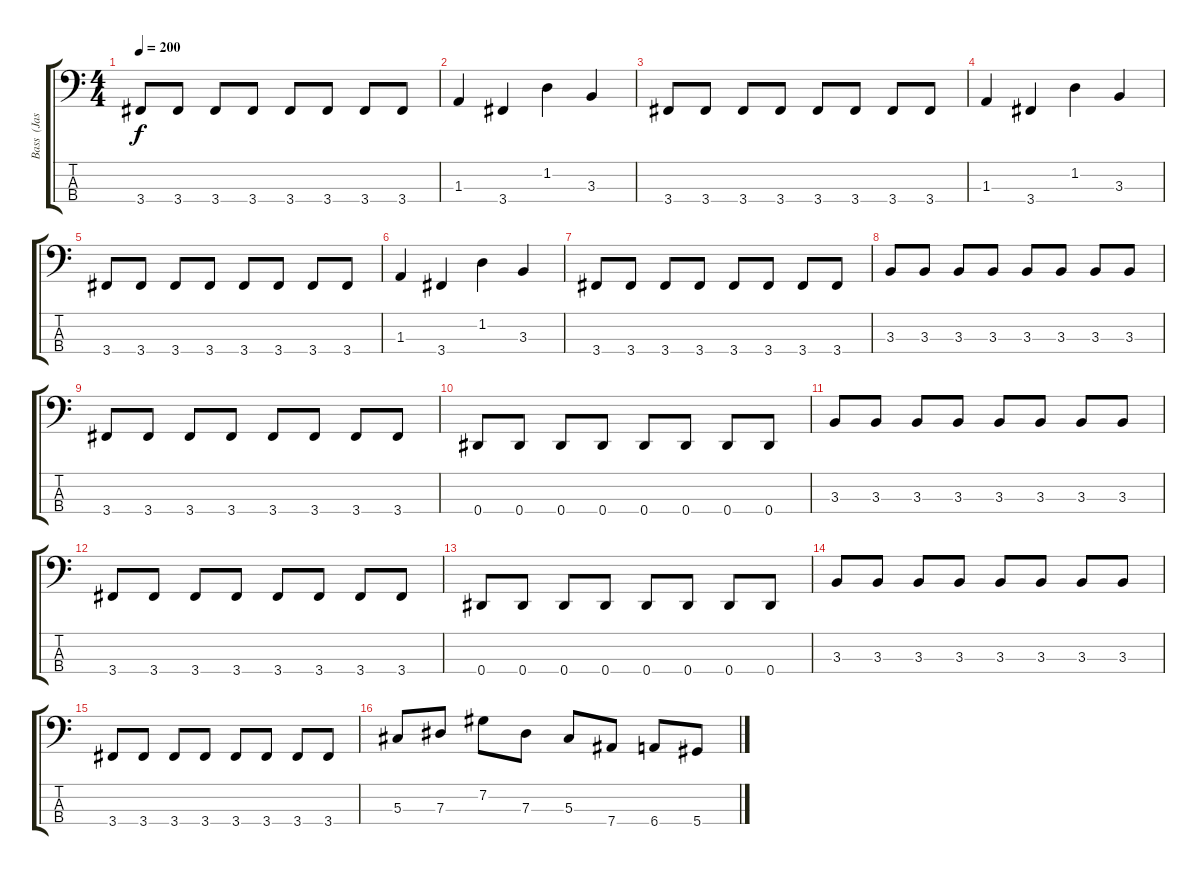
\track ("Bass  (Jason Newsted)" "Bass  (Jas") {instrument electricbasspick}
\staff {score tabs}
\tuning (Gb2 Db2 Ab1 Eb1) {hide}
\ts (4 4)
\tempo 200
\clef f4
\ks c
3.4.8{dy f} 3.4.8 3.4.8 3.4.8 3.4.8 3.4.8 3.4.8 3.4.8 |
1.3.4 3.4.4 1.2.4 3.3.4 |
3.4.8 3.4.8 3.4.8 3.4.8 3.4.8 3.4.8 3.4.8 3.4.8 |
1.3.4 3.4.4 1.2.4 3.3.4 |
3.4.8 3.4.8 3.4.8 3.4.8 3.4.8 3.4.8 3.4.8 3.4.8 |
1.3.4 3.4.4 1.2.4 3.3.4 |
3.4.8 3.4.8 3.4.8 3.4.8 3.4.8 3.4.8 3.4.8 3.4.8 |
3.3.8 3.3.8 3.3.8 3.3.8 3.3.8 3.3.8 3.3.8 3.3.8 |
3.4.8 3.4.8 3.4.8 3.4.8 3.4.8 3.4.8 3.4.8 3.4.8 |
0.4.8 0.4.8 0.4.8 0.4.8 0.4.8 0.4.8 0.4.8 0.4.8 |
3.3.8 3.3.8 3.3.8 3.3.8 3.3.8 3.3.8 3.3.8 3.3.8 |
3.4.8 3.4.8 3.4.8 3.4.8 3.4.8 3.4.8 3.4.8 3.4.8 |
0.4.8 0.4.8 0.4.8 0.4.8 0.4.8 0.4.8 0.4.8 0.4.8 |
3.3.8 3.3.8 3.3.8 3.3.8 3.3.8 3.3.8 3.3.8 3.3.8 |
3.4.8 3.4.8 3.4.8 3.4.8 3.4.8 3.4.8 3.4.8 3.4.8 |
5.3.8 7.3.8 7.2.8 7.3.8 5.3.8 7.4.8 6.4.8 5.4.8
